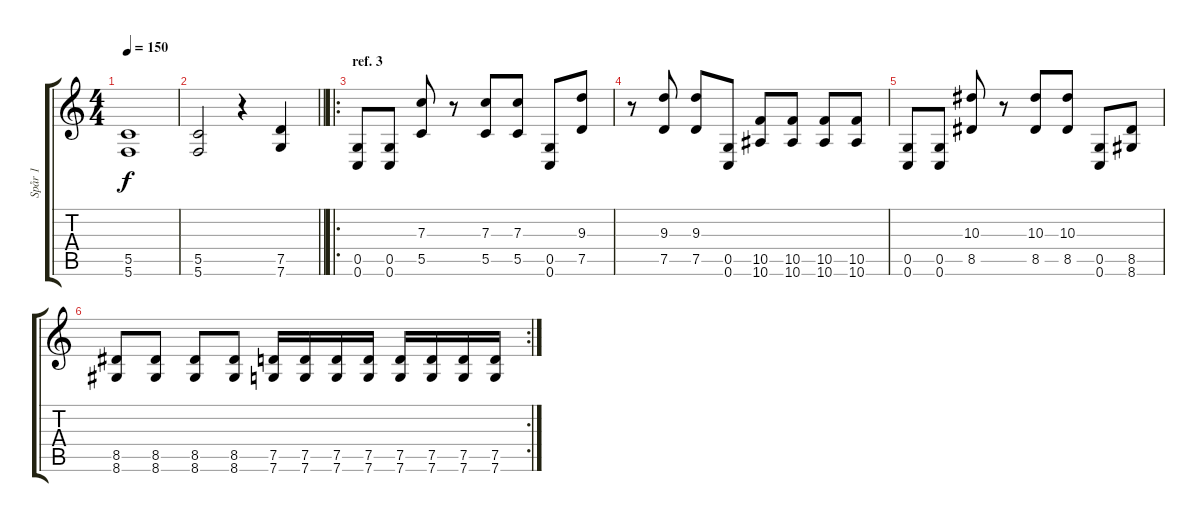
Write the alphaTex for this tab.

\track ("Spår 1" "Spår 1") {instrument distortionguitar}
\staff {score tabs}
\tuning (D4 A3 F3 C3 G2 C2) {hide}
\ts (4 4)
\tempo 150
\clef g2
\ks c
(5.5 5.6).1{dy f} |
\barLineRight lightlight
(5.5 5.6).2 r.4 (7.5 7.6).4 |
\ro
\section ("" "ref. 3")
(0.5 0.6).8 (0.5 0.6).8 (7.3 5.5).8 r.8 (7.3 5.5).8 (7.3 5.5).8 (0.5 0.6).8 (9.3 7.5).8 |
r.8 (9.3 7.5).8 (9.3 7.5).8 (0.5 0.6).8 (10.5 10.6).8 (10.5 10.6).8 (10.5 10.6).8 (10.5 10.6).8 |
(0.5 0.6).8 (0.5 0.6).8 (10.3 8.5).8 r.8 (10.3 8.5).8 (10.3 8.5).8 (0.5 0.6).8 (8.5 8.6).8 |
\rc 2
(8.5 8.6).8 (8.5 8.6).8 (8.5 8.6).8 (8.5 8.6).8 (7.5 7.6).16 (7.5 7.6).16 (7.5 7.6).16 (7.5 7.6).16 (7.5 7.6).16 (7.5 7.6).16 (7.5 7.6).16 (7.5 7.6).16
